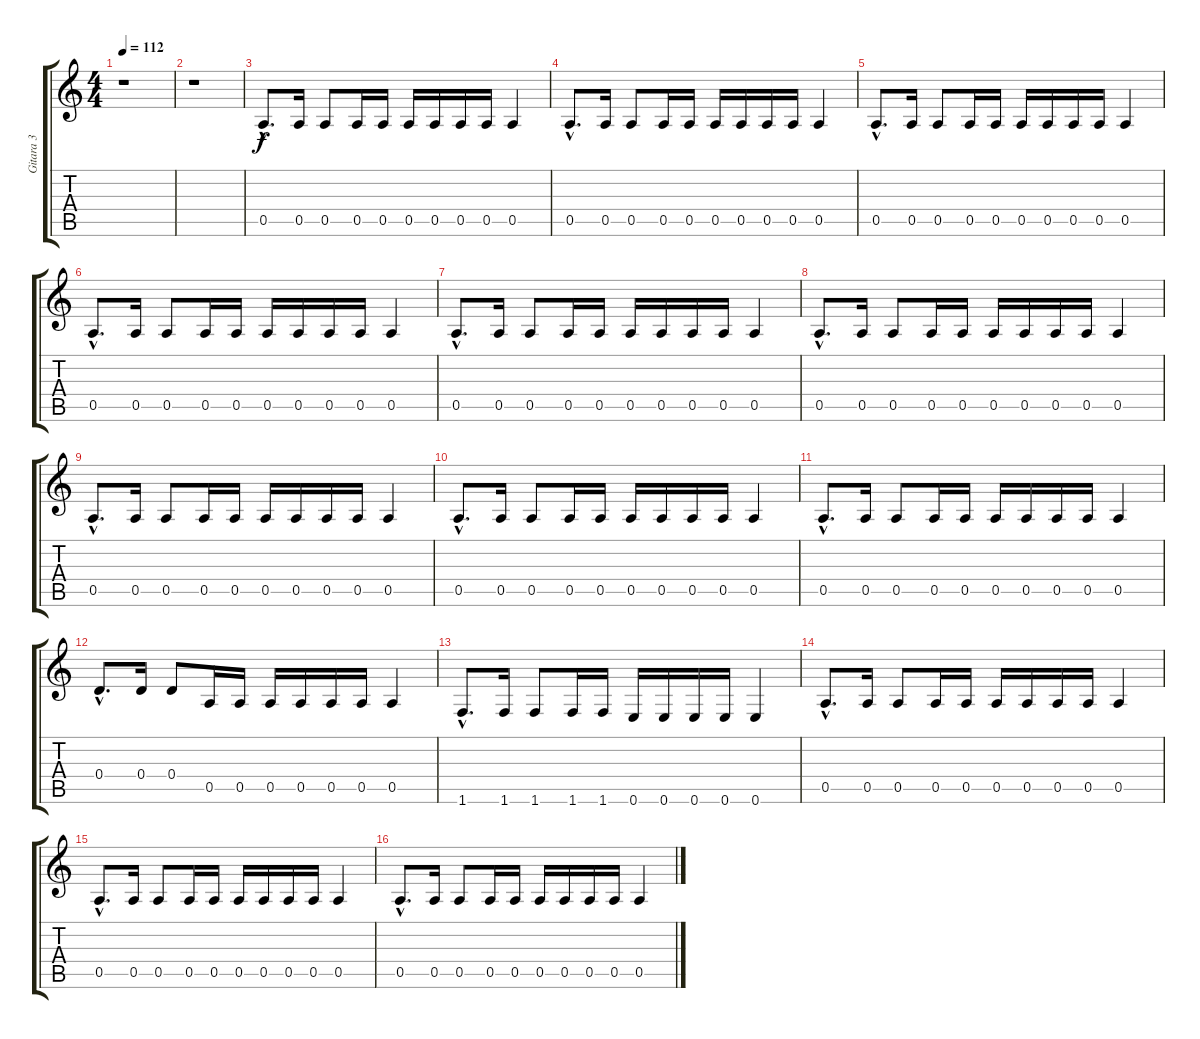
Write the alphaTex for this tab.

\track ("Gitara 3" "Gitara 3") {instrument electricguitarmuted}
\staff {score tabs}
\tuning (E4 B3 G3 D3 A2 E2) {hide}
\ts (4 4)
\tempo 112
\clef g2
\ks c
r.1{dy f instrument electricguitarmuted} |
r.1 |
0.5{hac}.8{d} 0.5.16 0.5.8 0.5.16 0.5.16 0.5.16 0.5.16 0.5.16 0.5.16 0.5.4 |
0.5{hac}.8{d} 0.5.16 0.5.8 0.5.16 0.5.16 0.5.16 0.5.16 0.5.16 0.5.16 0.5.4 |
0.5{hac}.8{d} 0.5.16 0.5.8 0.5.16 0.5.16 0.5.16 0.5.16 0.5.16 0.5.16 0.5.4 |
0.5{hac}.8{d} 0.5.16 0.5.8 0.5.16 0.5.16 0.5.16 0.5.16 0.5.16 0.5.16 0.5.4 |
0.5{hac}.8{d} 0.5.16 0.5.8 0.5.16 0.5.16 0.5.16 0.5.16 0.5.16 0.5.16 0.5.4 |
0.5{hac}.8{d} 0.5.16 0.5.8 0.5.16 0.5.16 0.5.16 0.5.16 0.5.16 0.5.16 0.5.4 |
0.5{hac}.8{d} 0.5.16 0.5.8 0.5.16 0.5.16 0.5.16 0.5.16 0.5.16 0.5.16 0.5.4 |
0.5{hac}.8{d} 0.5.16 0.5.8 0.5.16 0.5.16 0.5.16 0.5.16 0.5.16 0.5.16 0.5.4 |
0.5{hac}.8{d} 0.5.16 0.5.8 0.5.16 0.5.16 0.5.16 0.5.16 0.5.16 0.5.16 0.5.4 |
0.4{hac}.8{d} 0.4.16 0.4.8 0.5.16 0.5.16 0.5.16 0.5.16 0.5.16 0.5.16 0.5.4 |
1.6{hac}.8{d} 1.6.16 1.6.8 1.6.16 1.6.16 0.6.16 0.6.16 0.6.16 0.6.16 0.6.4 |
0.5{hac}.8{d} 0.5.16 0.5.8 0.5.16 0.5.16 0.5.16 0.5.16 0.5.16 0.5.16 0.5.4 |
0.5{hac}.8{d} 0.5.16 0.5.8 0.5.16 0.5.16 0.5.16 0.5.16 0.5.16 0.5.16 0.5.4 |
0.5{hac}.8{d} 0.5.16 0.5.8 0.5.16 0.5.16 0.5.16 0.5.16 0.5.16 0.5.16 0.5.4
